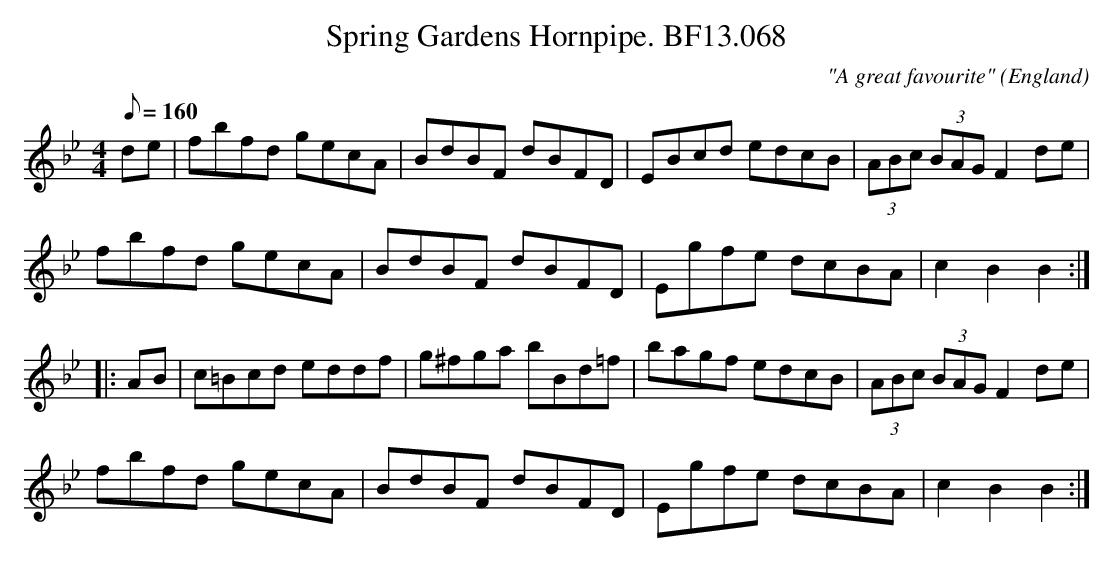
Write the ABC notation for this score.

X:1
T:Spring Gardens Hornpipe. BF13.068
M:4/4
Q:160
C:"A great favourite"
O:England
K:Bb
de|fbfd gecA|BdBF dBFD|EBcd edcB|(3ABc (3BAG F2de|!
fbfd gecA|BdBF dBFD|Egfe dcBA|c2B2B2::!
AB|c=Bcd eddf|g^fga bBd=f|bagf edcB|(3ABc (3BAG F2de|!
fbfd gecA|BdBF dBFD|Egfe dcBA|c2B2B2:|]
